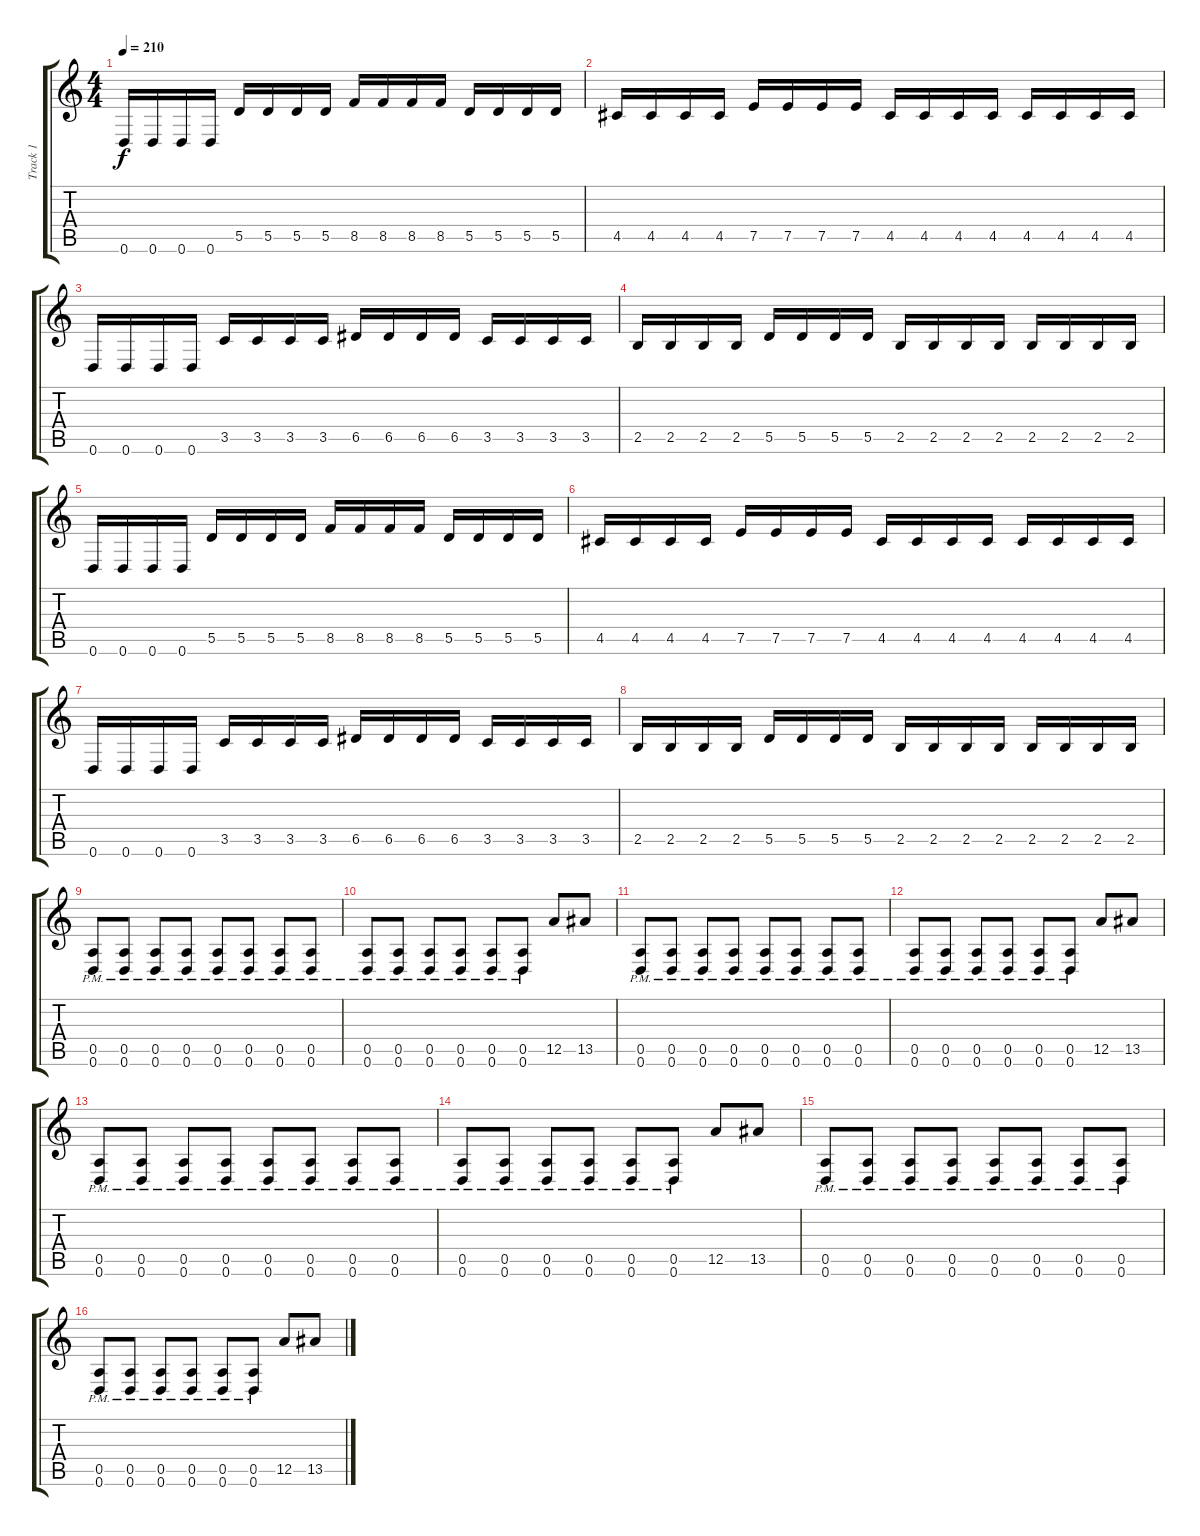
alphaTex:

\track ("Track 1" "Track 1") {instrument distortionguitar}
\staff {score tabs}
\tuning (E4 B3 G3 D3 A2 D2) {hide}
\ts (4 4)
\tempo 210
\clef g2
\ks c
0.6.16{dy f} 0.6.16 0.6.16 0.6.16 5.5.16 5.5.16 5.5.16 5.5.16 8.5.16 8.5.16 8.5.16 8.5.16 5.5.16 5.5.16 5.5.16 5.5.16 |
4.5.16 4.5.16 4.5.16 4.5.16 7.5.16 7.5.16 7.5.16 7.5.16 4.5.16 4.5.16 4.5.16 4.5.16 4.5.16 4.5.16 4.5.16 4.5.16 |
0.6.16 0.6.16 0.6.16 0.6.16 3.5.16 3.5.16 3.5.16 3.5.16 6.5.16 6.5.16 6.5.16 6.5.16 3.5.16 3.5.16 3.5.16 3.5.16 |
2.5.16 2.5.16 2.5.16 2.5.16 5.5.16 5.5.16 5.5.16 5.5.16 2.5.16 2.5.16 2.5.16 2.5.16 2.5.16 2.5.16 2.5.16 2.5.16 |
0.6.16 0.6.16 0.6.16 0.6.16 5.5.16 5.5.16 5.5.16 5.5.16 8.5.16 8.5.16 8.5.16 8.5.16 5.5.16 5.5.16 5.5.16 5.5.16 |
4.5.16 4.5.16 4.5.16 4.5.16 7.5.16 7.5.16 7.5.16 7.5.16 4.5.16 4.5.16 4.5.16 4.5.16 4.5.16 4.5.16 4.5.16 4.5.16 |
0.6.16 0.6.16 0.6.16 0.6.16 3.5.16 3.5.16 3.5.16 3.5.16 6.5.16 6.5.16 6.5.16 6.5.16 3.5.16 3.5.16 3.5.16 3.5.16 |
2.5.16 2.5.16 2.5.16 2.5.16 5.5.16 5.5.16 5.5.16 5.5.16 2.5.16 2.5.16 2.5.16 2.5.16 2.5.16 2.5.16 2.5.16 2.5.16 |
(0.5{pm} 0.6{pm}).8 (0.5{pm} 0.6{pm}).8 (0.5{pm} 0.6{pm}).8 (0.5{pm} 0.6{pm}).8 (0.5{pm} 0.6{pm}).8 (0.5{pm} 0.6{pm}).8 (0.5{pm} 0.6{pm}).8 (0.5{pm} 0.6{pm}).8 |
(0.5{pm} 0.6{pm}).8 (0.5{pm} 0.6{pm}).8 (0.5{pm} 0.6{pm}).8 (0.5{pm} 0.6{pm}).8 (0.5{pm} 0.6{pm}).8 (0.5{pm} 0.6{pm}).8 12.5.8 13.5.8 |
(0.5{pm} 0.6{pm}).8 (0.5{pm} 0.6{pm}).8 (0.5{pm} 0.6{pm}).8 (0.5{pm} 0.6{pm}).8 (0.5{pm} 0.6{pm}).8 (0.5{pm} 0.6{pm}).8 (0.5{pm} 0.6{pm}).8 (0.5{pm} 0.6{pm}).8 |
(0.5{pm} 0.6{pm}).8 (0.5{pm} 0.6{pm}).8 (0.5{pm} 0.6{pm}).8 (0.5{pm} 0.6{pm}).8 (0.5{pm} 0.6{pm}).8 (0.5{pm} 0.6{pm}).8 12.5.8 13.5.8 |
(0.5{pm} 0.6{pm}).8 (0.5{pm} 0.6{pm}).8 (0.5{pm} 0.6{pm}).8 (0.5{pm} 0.6{pm}).8 (0.5{pm} 0.6{pm}).8 (0.5{pm} 0.6{pm}).8 (0.5{pm} 0.6{pm}).8 (0.5{pm} 0.6{pm}).8 |
(0.5{pm} 0.6{pm}).8 (0.5{pm} 0.6{pm}).8 (0.5{pm} 0.6{pm}).8 (0.5{pm} 0.6{pm}).8 (0.5{pm} 0.6{pm}).8 (0.5{pm} 0.6{pm}).8 12.5.8 13.5.8 |
(0.5{pm} 0.6{pm}).8 (0.5{pm} 0.6{pm}).8 (0.5{pm} 0.6{pm}).8 (0.5{pm} 0.6{pm}).8 (0.5{pm} 0.6{pm}).8 (0.5{pm} 0.6{pm}).8 (0.5{pm} 0.6{pm}).8 (0.5{pm} 0.6{pm}).8 |
(0.5{pm} 0.6{pm}).8 (0.5{pm} 0.6{pm}).8 (0.5{pm} 0.6{pm}).8 (0.5{pm} 0.6{pm}).8 (0.5{pm} 0.6{pm}).8 (0.5{pm} 0.6{pm}).8 12.5.8 13.5.8
